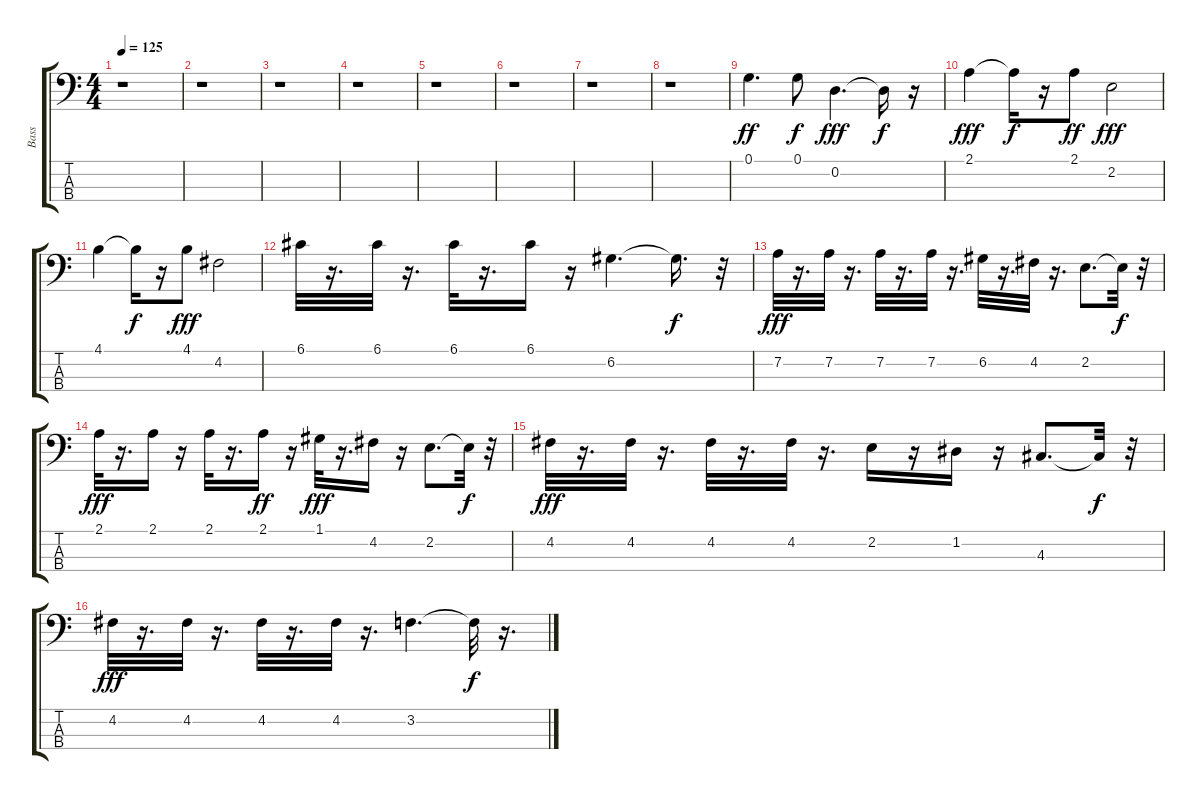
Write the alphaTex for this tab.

\track ("Bass" "Bass") {instrument electricbassfinger}
\staff {score tabs}
\tuning (G2 D2 A1 E1) {hide}
\ts (4 4)
\tempo 125
\clef f4
\ks c
r.1{dy fff} |
r.1 |
r.1 |
r.1 |
r.1 |
r.1 |
r.1 |
r.1 |
0.1.4{d dy ff instrument electricbassfinger} 0.1.8{dy f} 0.2.4{d dy fff} 0.2{t}.16{dy f} r.16 |
2.1.4{dy fff} 2.1{t}.16{dy f} r.16 2.1.8{dy ff} 2.2.2{dy fff} |
4.1.4 4.1{t}.16{dy f} r.16 4.1.8{dy fff} 4.2.2 |
6.1.32 r.16{d} 6.1.32 r.16{d} 6.1.32 r.16{d} 6.1.16 r.16 6.2.4{d} 6.2{t}.16{d dy f} r.32 |
7.2.32{dy fff} r.16{d} 7.2.32 r.16{d} 7.2.32 r.16{d} 7.2.32 r.16{d} 6.2.32 r.16{d} 4.2.32 r.16{d} 2.2.8{d} 2.2{t}.32{dy f} r.32 |
2.1.32{dy fff} r.16{d} 2.1.16 r.16 2.1.32 r.16{d} 2.1.16{dy ff} r.16 1.1.32{dy fff} r.16{d} 4.2.16 r.16 2.2.8{d} 2.2{t}.32{dy f} r.32 |
4.2.32{dy fff} r.16{d} 4.2.32 r.16{d} 4.2.32 r.16{d} 4.2.32 r.16{d} 2.2.16 r.16 1.2.16 r.16 4.3.8{d} 4.3{t}.32{dy f} r.32 |
4.2.32{dy fff} r.16{d} 4.2.32 r.16{d} 4.2.32 r.16{d} 4.2.32 r.16{d} 3.2.4{d} 3.2{t}.32{dy f} r.16{d}
